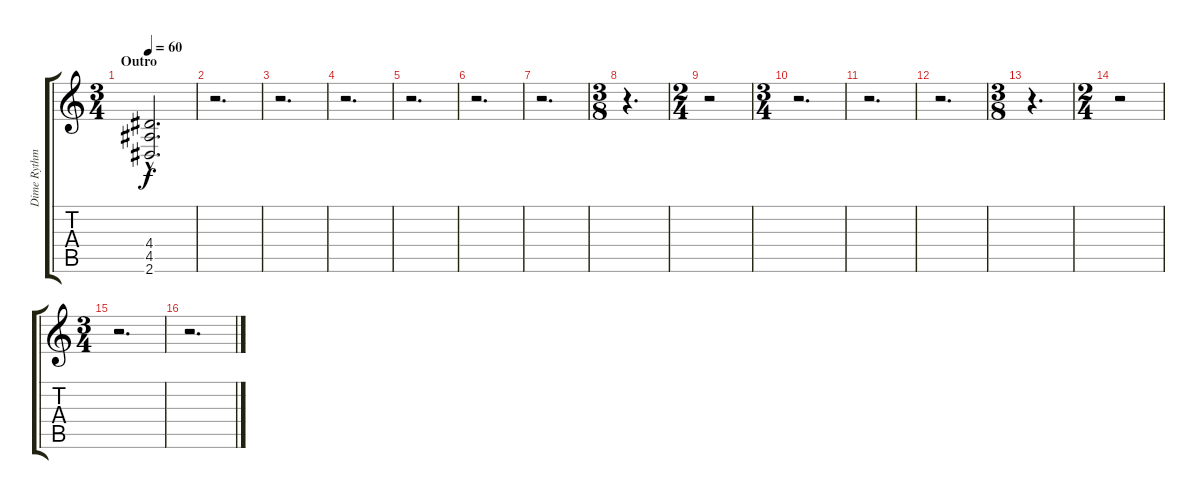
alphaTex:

\track ("Dime Rythm Guitar" "Dime Rythm") {instrument electricguitarclean}
\staff {score tabs}
\tuning (Db4 Ab3 E3 B2 Gb2 Db2) {hide}
\ts (3 4)
\section ("" "Outro")
\tempo 60
\clef g2
\ks c
(4.4{hac t} 4.5{hac t} 2.6{hac t}).2{d dy f volume 0} |
r.2{d} |
r.2{d} |
r.2{d} |
r.2{d} |
r.2{d} |
r.2{d} |
\ts (3 8)
r.4{d} |
\ts (2 4)
r.2 |
\ts (3 4)
r.2{d} |
r.2{d} |
r.2{d} |
\ts (3 8)
r.4{d} |
\ts (2 4)
r.2 |
\ts (3 4)
r.2{d} |
r.2{d}
